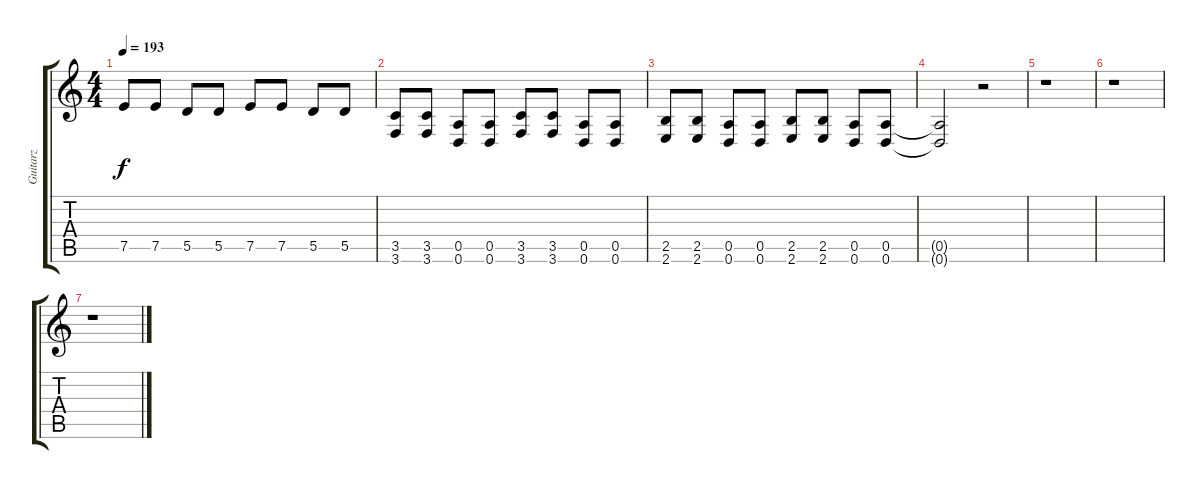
\track ("Guitarz" "Guitarz") {instrument overdrivenguitar}
\staff {score tabs}
\tuning (E4 B3 G3 D3 A2 D2) {hide}
\ts (4 4)
\tempo 193
\clef g2
\ks c
7.5.8{dy f} 7.5.8 5.5.8 5.5.8 7.5.8 7.5.8 5.5.8 5.5.8 |
(3.5 3.6).8 (3.5 3.6).8 (0.5 0.6).8 (0.5 0.6).8 (3.5 3.6).8 (3.5 3.6).8 (0.5 0.6).8 (0.5 0.6).8 |
(2.5 2.6).8 (2.5 2.6).8 (0.5 0.6).8 (0.5 0.6).8 (2.5 2.6).8 (2.5 2.6).8 (0.5 0.6).8 (0.5 0.6).8 |
(0.5{t} 0.6{t}).2 r.2 |
r.1 |
r.1 |
r.1
